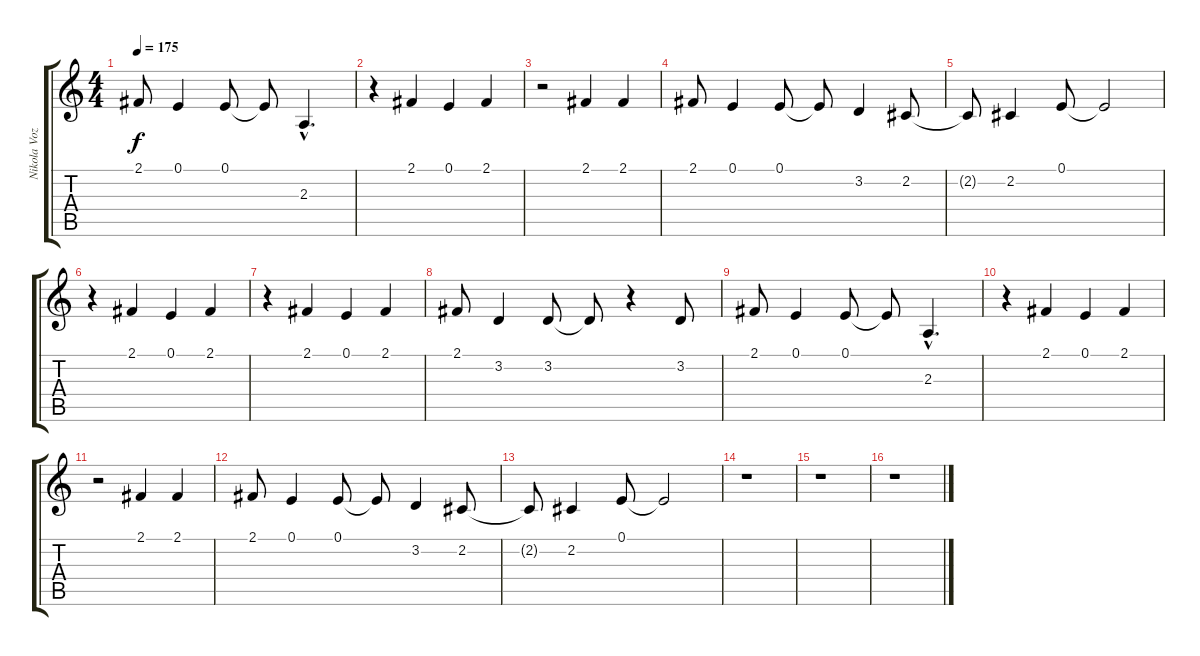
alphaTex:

\track ("Nikola Voz" "Nikola Voz") {instrument lead8bassandlead}
\staff {score tabs}
\tuning (E4 B3 G3 D3 A2 E2) {hide}
\ts (4 4)
\tempo 175
\clef g2
\ks c
2.1.8{dy f} 0.1.4 0.1.8 0.1{t}.8 2.3{hac}.4{d} |
r.4 2.1.4 0.1.4 2.1.4 |
r.2 2.1.4 2.1.4 |
2.1.8 0.1.4 0.1.8 0.1{t}.8 3.2.4 2.2.8 |
2.2{t}.8 2.2.4 0.1.8 0.1{t}.2 |
r.4 2.1.4 0.1.4 2.1.4 |
r.4 2.1.4 0.1.4 2.1.4 |
2.1.8 3.2.4 3.2.8 3.2{t}.8 r.4 3.2.8 |
2.1.8 0.1.4 0.1.8 0.1{t}.8 2.3{hac}.4{d} |
r.4 2.1.4 0.1.4 2.1.4 |
r.2 2.1.4 2.1.4 |
2.1.8 0.1.4 0.1.8 0.1{t}.8 3.2.4 2.2.8 |
2.2{t}.8 2.2.4 0.1.8 0.1{t}.2 |
r.1 |
r.1 |
r.1
